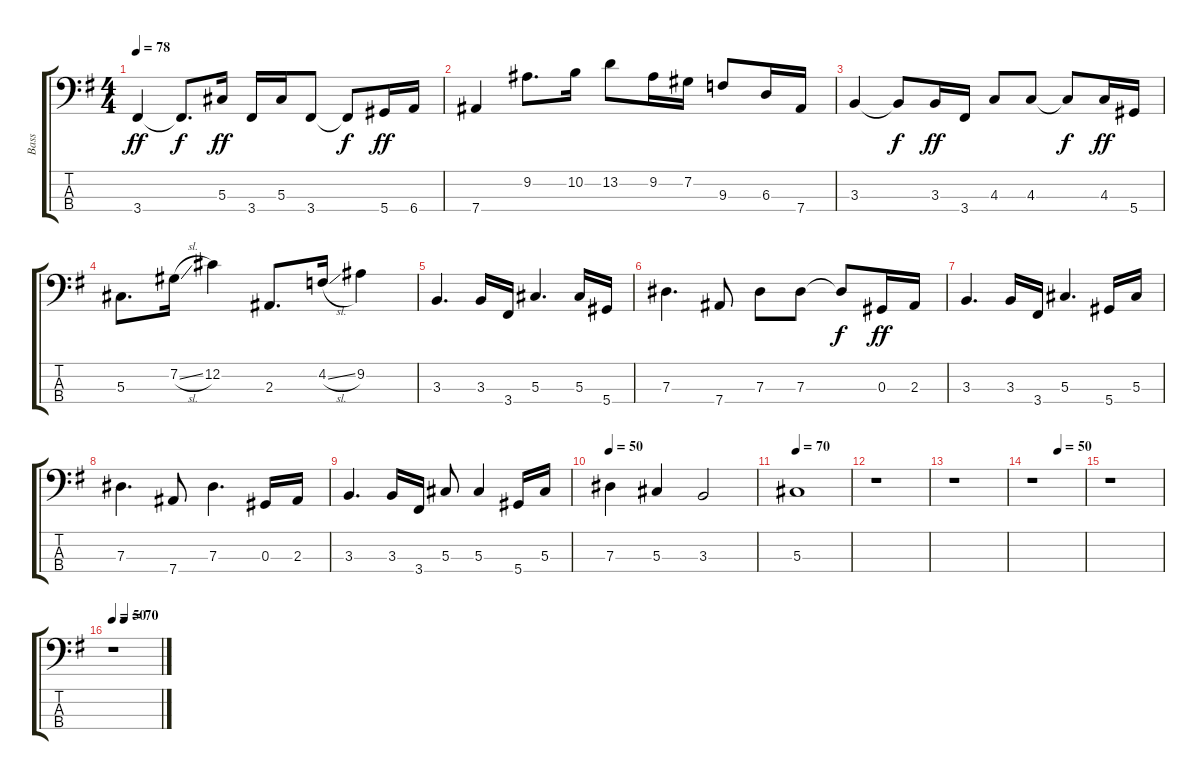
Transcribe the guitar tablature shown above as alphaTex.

\track ("Bass" "Bass") {instrument electricbassfinger}
\staff {score tabs}
\tuning (Gb2 Db2 Ab1 Eb1) {hide}
\ts (4 4)
\tempo 78
\clef f4
\ks g
3.4.4{dy ff} 3.4{t}.8{d dy f} 5.3.16{dy ff} 3.4.16 5.3.16 3.4.8 3.4{t}.8{dy f} 5.4.16{dy ff} 6.4.16 |
7.4.4 9.2.8{d} 10.2.16 13.2.8 9.2.16 7.2.16 9.3.8 6.3.16 7.4.16 |
3.3.4 3.3{t}.8{dy f} 3.3.16{dy ff} 3.4.16 4.3.8 4.3.8 4.3{t}.8{dy f} 4.3.16{dy ff} 5.4.16 |
5.3.8{d} 7.2{sl}.16 12.2.4 2.3.8{d} 4.2{sl}.16 9.2.4 |
3.3.4{d} 3.3.16 3.4.16 5.3.4{d} 5.3.16 5.4.16 |
7.3.4{d} 7.4.8 7.3.8 7.3.8 7.3{t}.8{dy f} 0.3.16{dy ff} 2.3.16 |
3.3.4{d} 3.3.16 3.4.16 5.3.4{d} 5.4.16 5.3.16 |
7.3.4{d} 7.4.8 7.3.4{d} 0.3.16 2.3.16 |
3.3.4{d} 3.3.16 3.4.16 5.3.8 5.3.4 5.4.16 5.3.16 |
\tempo 50
7.3.4 5.3.4 3.3.2 |
\tempo 70
5.3.1 |
r.1 |
r.1 |
\tempo (50 0.5)
r.1 |
r.1 |
\tempo 50
\tempo (70 0.25)
r.1
